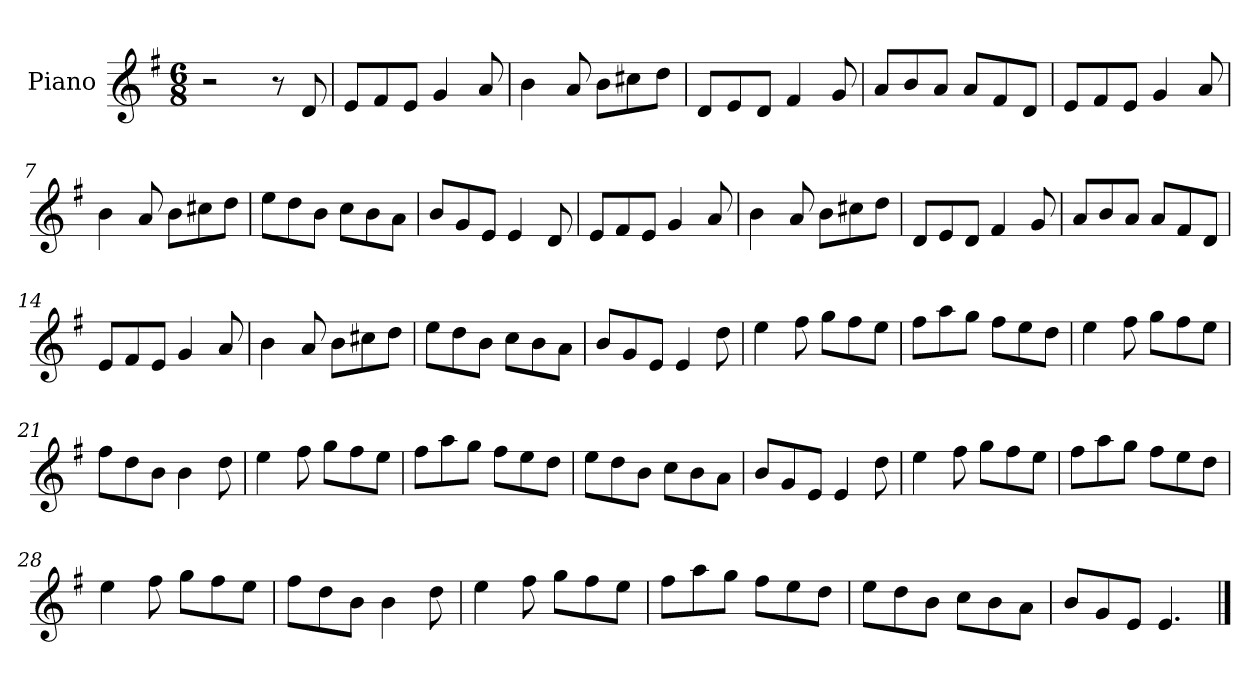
**kern
*part1
*staff1
*I"Piano
*I'Pno
*clefG2
*k[f#]
*M6/8
=1
2r
8r
8d/
=2
8e/L
8f#/
8e/J
4g/
8a/
=3
4b\
8a/
8b\L
8cc#X\
8dd\J
=4
8d/L
8e/
8d/J
4f#/
8g/
=5
8a/L
8b/
8a/J
8a/L
8f#/
8d/J
=6
8e/L
8f#/
8e/J
4g/
8a/
=7
4b\
8a/
8b\L
8cc#X\
8dd\J
=8
8ee\L
8dd\
8b\J
8cc\L
8b\
8a\J
=9
8b/L
8g/
8e/J
4e/
8d/
=10
8e/L
8f#/
8e/J
4g/
8a/
=11
4b\
8a/
8b\L
8cc#X\
8dd\J
=12
8d/L
8e/
8d/J
4f#/
8g/
=13
8a/L
8b/
8a/J
8a/L
8f#/
8d/J
=14
8e/L
8f#/
8e/J
4g/
8a/
=15
4b\
8a/
8b\L
8cc#X\
8dd\J
=16
8ee\L
8dd\
8b\J
8cc\L
8b\
8a\J
=17
8b/L
8g/
8e/J
4e/
8dd\
=18
4ee\
8ff#\
8gg\L
8ff#\
8ee\J
=19
8ff#\L
8aa\
8gg\J
8ff#\L
8ee\
8dd\J
=20
4ee\
8ff#\
8gg\L
8ff#\
8ee\J
=21
8ff#\L
8dd\
8b\J
4b\
8dd\
=22
4ee\
8ff#\
8gg\L
8ff#\
8ee\J
=23
8ff#\L
8aa\
8gg\J
8ff#\L
8ee\
8dd\J
=24
8ee\L
8dd\
8b\J
8cc\L
8b\
8a\J
=25
8b/L
8g/
8e/J
4e/
8dd\
=26
4ee\
8ff#\
8gg\L
8ff#\
8ee\J
=27
8ff#\L
8aa\
8gg\J
8ff#\L
8ee\
8dd\J
=28
4ee\
8ff#\
8gg\L
8ff#\
8ee\J
=29
8ff#\L
8dd\
8b\J
4b\
8dd\
=30
4ee\
8ff#\
8gg\L
8ff#\
8ee\J
=31
8ff#\L
8aa\
8gg\J
8ff#\L
8ee\
8dd\J
=32
8ee\L
8dd\
8b\J
8cc\L
8b\
8a\J
=33
8b/L
8g/
8e/J
4.e/
==
*-
